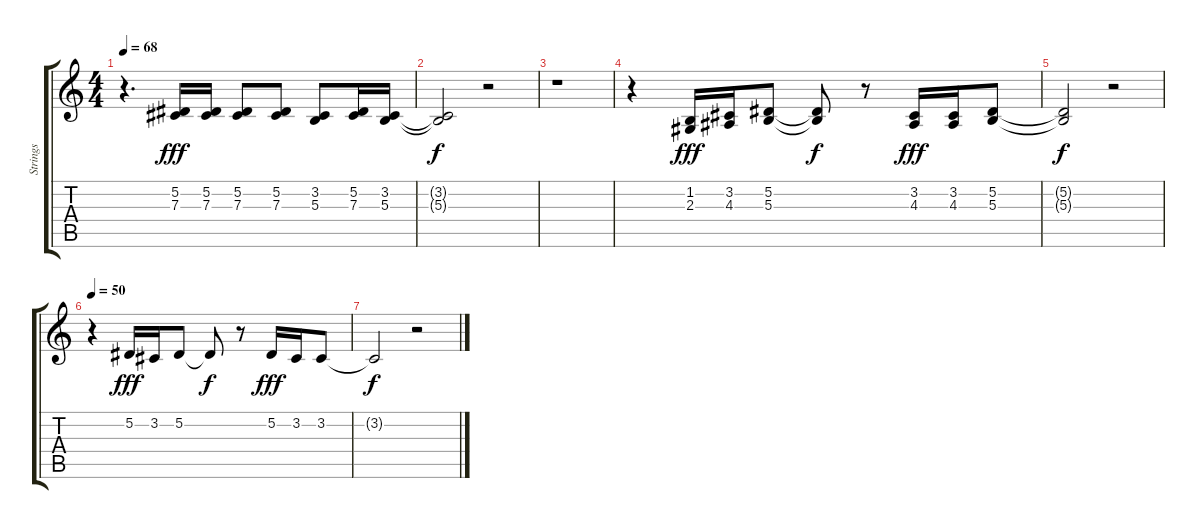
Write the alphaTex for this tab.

\track ("Strings" "Strings") {instrument stringensemble1}
\staff {score tabs}
\tuning (Eb4 Bb3 Gb3 Db3 Ab2 Eb2) {hide}
\ts (4 4)
\tempo 68
\clef g2
\ks c
r.4{d dy ff volume 12 balance 4 instrument cello} (5.2 7.3).16{dy fff} (5.2 7.3).16 (5.2 7.3).8 (5.2 7.3).8 (3.2 5.3).8 (5.2 7.3).16 (3.2 5.3).16 |
(3.2{t} 5.3{t}).2{dy f} r.2 |
r.1 |
r.4 (1.2 2.3).16{dy fff} (3.2 4.3).16 (5.2 5.3).8 (5.2{t} 5.3{t}).8{dy f} r.8 (3.2 4.3).16{dy fff} (3.2 4.3).16 (5.2 5.3).8 |
(5.2{t} 5.3{t}).2{dy f} r.2 |
\tempo 50
r.4 5.2.16{dy fff} 3.2.16 5.2.8 5.2{t}.8{dy f} r.8 5.2.16{dy fff} 3.2.16 3.2.8 |
3.2{t}.2{dy f} r.2
